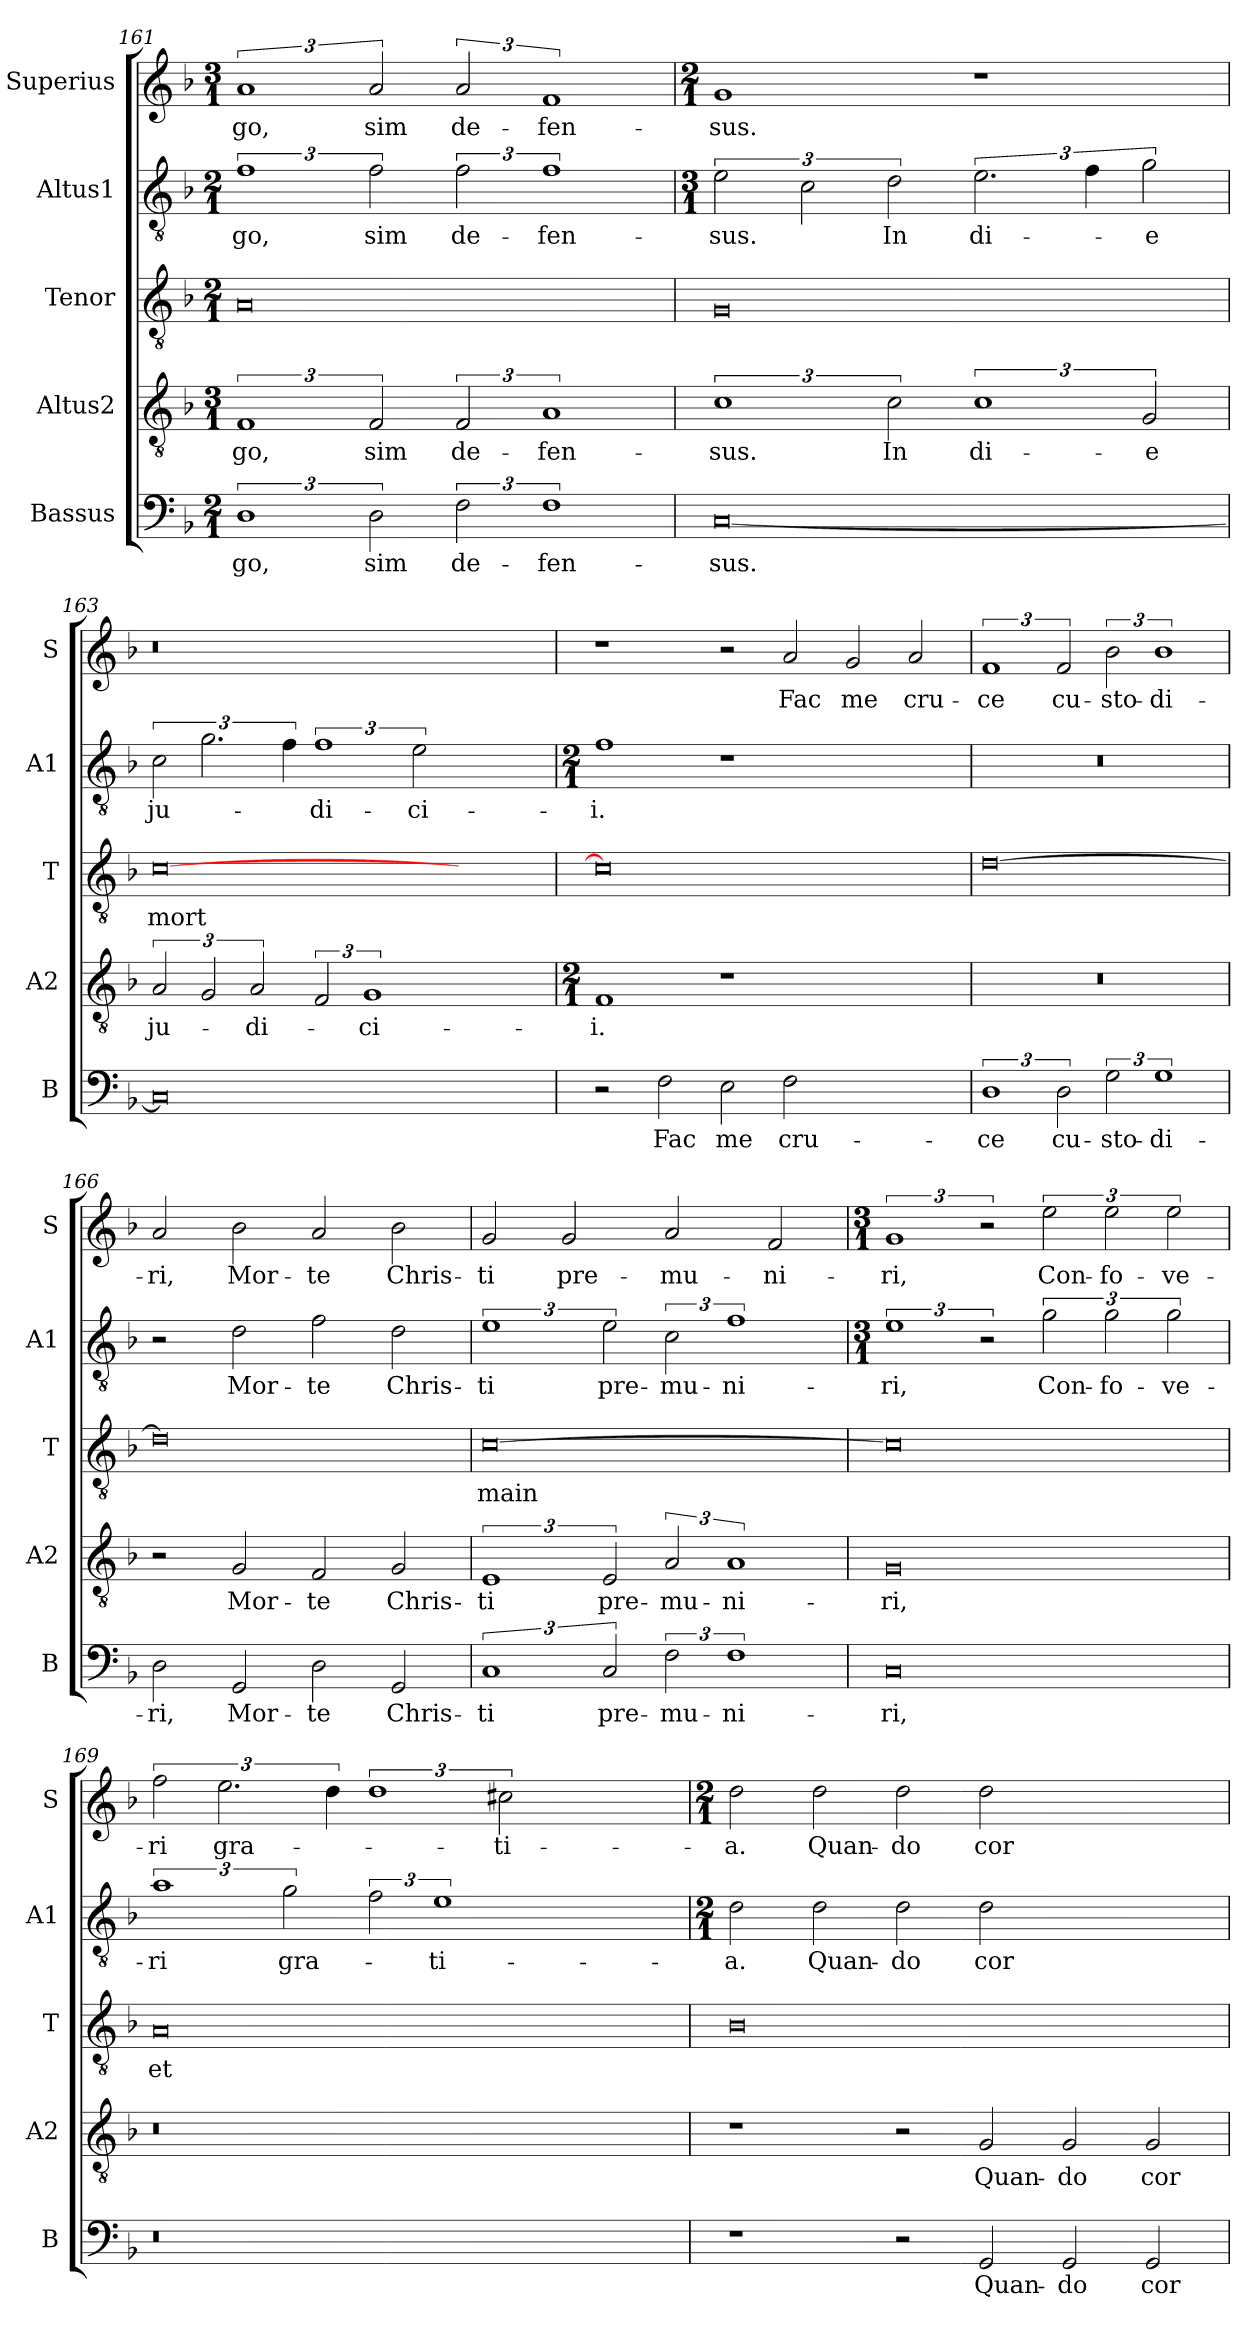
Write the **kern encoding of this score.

**kern	**text	**kern	**text	**kern	**text	**kern	**text	**kern	**text
*part5	*part5	*part4	*part4	*part3	*part3	*part2	*part2	*part1	*part1
*staff5	*staff5	*staff4	*staff4	*staff3	*staff3	*staff2	*staff2	*staff1	*staff1
*I"Bassus	*	*I"Altus2	*	*I"Tenor	*	*I"Altus1	*	*I"Superius	*
*I'B	*	*I'A2	*	*I'T	*	*I'A1	*	*I'S	*
*clefF4	*	*clefGv2	*	*clefGv2	*	*clefGv2	*	*clefG2	*
*k[b-]	*	*k[b-]	*	*k[b-]	*	*k[b-]	*	*k[b-]	*
*M2/1	*	*M3/1	*	*M2/1	*	*M2/1	*	*M3/1	*
=161	=161	=161	=161	=161	=161	=161	=161	=161	=161
3%2D	-go,	3%2F	-go,	0A	.	3%2f	-go,	3%2a	-go,
3D\	sim	3F/	sim	.	.	3f\	sim	3a/	sim
3F\	de-	3F/	de-	.	.	3f\	de-	3a/	de-
3%2F	-fen-	3%2A	-fen-	.	.	3%2f	-fen-	3%2f	-fen-
=162	=162	=162	=162	=162	=162	=162	=162	=162	=162
*	*	*	*	*	*	*M3/1	*	*M2/1	*
[0C	-sus.	3%2c	-sus.	0G	.	3e\	-sus.	1g	-sus.
.	.	.	.	.	.	3c\	.	.	.
.	.	3c\	In	.	.	3d\	In	.	.
.	.	3%2c	di-	.	.	3.e\	di-	1r	.
.	.	.	.	.	.	6f\	.	.	.
.	.	3G/	-e	.	.	3g\	-e	.	.
=163	=163	=163	=163	=163	=163	=163	=163	=163	=163
0C]	.	3A/	ju-	[0c	mort	3c\	ju-	0r	.
.	.	3G/	.	.	.	3.g\	.	.	.
.	.	3A/	-di-	.	.	.	.	.	.
.	.	.	.	.	.	6f\	.	.	.
.	.	3F/	.	.	.	3%2f	-di-	.	.
.	.	3%2G	-ci-	.	.	.	.	.	.
.	.	.	.	.	.	3e\	-ci-	.	.
1ryy	.	1ryy	.	1ryy	.	1ryy	.	1ryy	.
=164	=164	=164	=164	=164	=164	=164	=164	=164	=164
*	*	*M2/1	*	*	*	*M2/1	*	*	*
2r	.	1F	-i.	0c]	.	1f	-i.	1r	.
2F\	Fac	.	.	.	.	.	.	.	.
2E\	me	1r	.	.	.	1r	.	2r	.
2F\	cru-	.	.	.	.	.	.	2a/	Fac
1ryy	.	1ryy	.	1ryy	.	1ryy	.	2g/	me
.	.	.	.	.	.	.	.	2a/	cru-
=165	=165	=165	=165	=165	=165	=165	=165	=165	=165
3%2D	-ce	0r	.	[0d	.	0r	.	3%2f	-ce
3D\	cu-	.	.	.	.	.	.	3f/	cu-
3G\	-sto-	.	.	.	.	.	.	3b-\	-sto-
3%2G	-di-	.	.	.	.	.	.	3%2b-	-di-
=166	=166	=166	=166	=166	=166	=166	=166	=166	=166
2D\	-ri,	2r	.	0d]	.	2r	.	2a/	-ri,
2GG/	Mor-	2G/	Mor-	.	.	2d\	-Mor-	2b-\	Mor-
2D\	-te	2F/	-te	.	.	2f\	-te	2a/	-te
2GG/	Chris-	2G/	Chris-	.	.	2d\	Chris-	2b-\	Chris-
=167	=167	=167	=167	=167	=167	=167	=167	=167	=167
3%2C	-ti	3%2E	-ti	[0c	main	3%2e	-ti	2g/	-ti
.	.	.	.	.	.	.	.	2g/	pre-
3C/	pre-	3E/	pre-	.	.	3e\	pre-	.	.
3F\	-mu-	3A/	-mu-	.	.	3c\	-mu-	2a/	-mu-
3%2F	-ni-	3%2A	-ni-	.	.	3%2f	-ni-	.	.
.	.	.	.	.	.	.	.	2f/	-ni-
=168	=168	=168	=168	=168	=168	=168	=168	=168	=168
*	*	*	*	*	*	*M3/1	*	*M3/1	*
0C	-ri,	0G	-ri,	0c]	.	3%2e	-ri,	3%2g	-ri,
.	.	.	.	.	.	3r	.	3r	.
.	.	.	.	.	.	3g\	Con-	3ee\	Con-
.	.	.	.	.	.	3g\	-fo-	3ee\	-fo-
.	.	.	.	.	.	3g\	-ve-	3ee\	-ve-
=169	=169	=169	=169	=169	=169	=169	=169	=169	=169
0r	.	0r	.	0A	et	3%2a	-ri	3ff\	-ri
.	.	.	.	.	.	.	.	3.ee\	gra-
.	.	.	.	.	.	3g\	gra-	.	.
.	.	.	.	.	.	.	.	6dd\	.
.	.	.	.	.	.	3f\	.	3%2dd	.
.	.	.	.	.	.	3%2e	-ti-	.	.
.	.	.	.	.	.	.	.	3cc#X\	-ti-
1ryy	.	1ryy	.	1ryy	.	1ryy	.	1ryy	.
=170	=170	=170	=170	=170	=170	=170	=170	=170	=170
*	*	*	*	*	*	*M2/1	*	*M2/1	*
1r	.	1r	.	0B-	.	2d\	-a.	2dd\	-a.
.	.	.	.	.	.	2d\	Quan-	2dd\	Quan-
2r	.	2r	.	.	.	2d\	-do	2dd\	-do
2GG/	Quan-	2G/	Quan-	.	.	2d\	cor-	2dd\	cor-
2GG/	-do	2G/	-do	1ryy	.	1ryy	.	1ryy	.
2GG/	cor-	2G/	cor-	.	.	.	.	.	.
=	=	=	=	=	=	=	=	=	=
*-	*-	*-	*-	*-	*-	*-	*-	*-	*-
